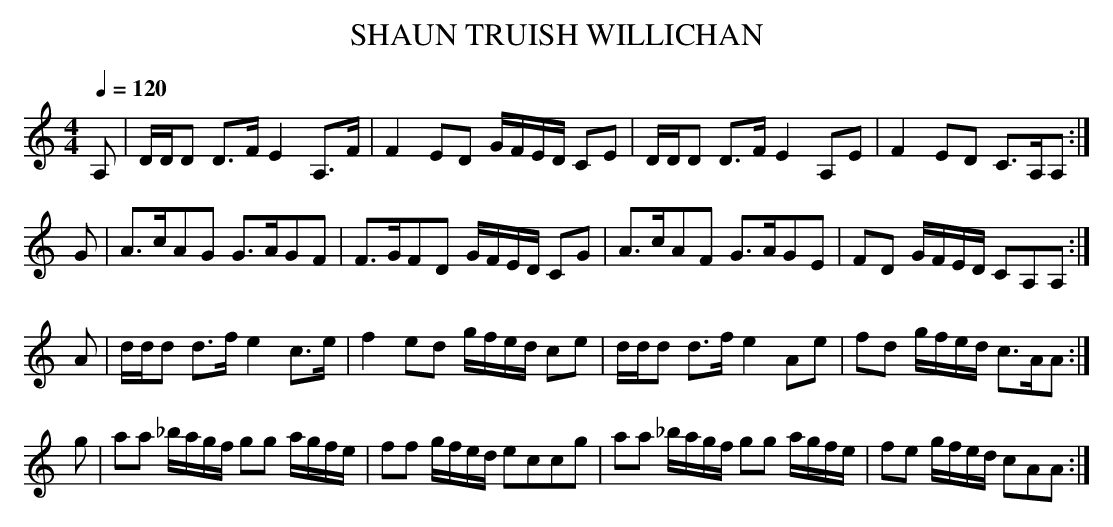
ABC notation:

X:1
T:SHAUN TRUISH WILLICHAN
M:4/4
L:1/8
Q:1/4=120
K:Am
A,|D/D/D D>F E2 A,>F|F2  ED G/F/E/D/ CE|\
D/D/D D>F E2 A,E|F2 ED C>A,A,:|
G|A>cAG G>AGF|F>GFD G/F/E/D/ CG|\
A>cAF G>AGE|FD G/F/E/D/ CA,A,:|
A|d/d/d d>f e2 c>e|f2 ed g/f/e/d/ ce|\
d/d/d d>f e2 Ae|fd g/f/e/d/ c>AA:|
g|aa _b/a/g/f/ gg a/g/f/e/|ff g/f/e/d/ eccg|\
aa _b/a/g/f/ gg a/g/f/e/|fe g/f/e/d/ cAA:|
